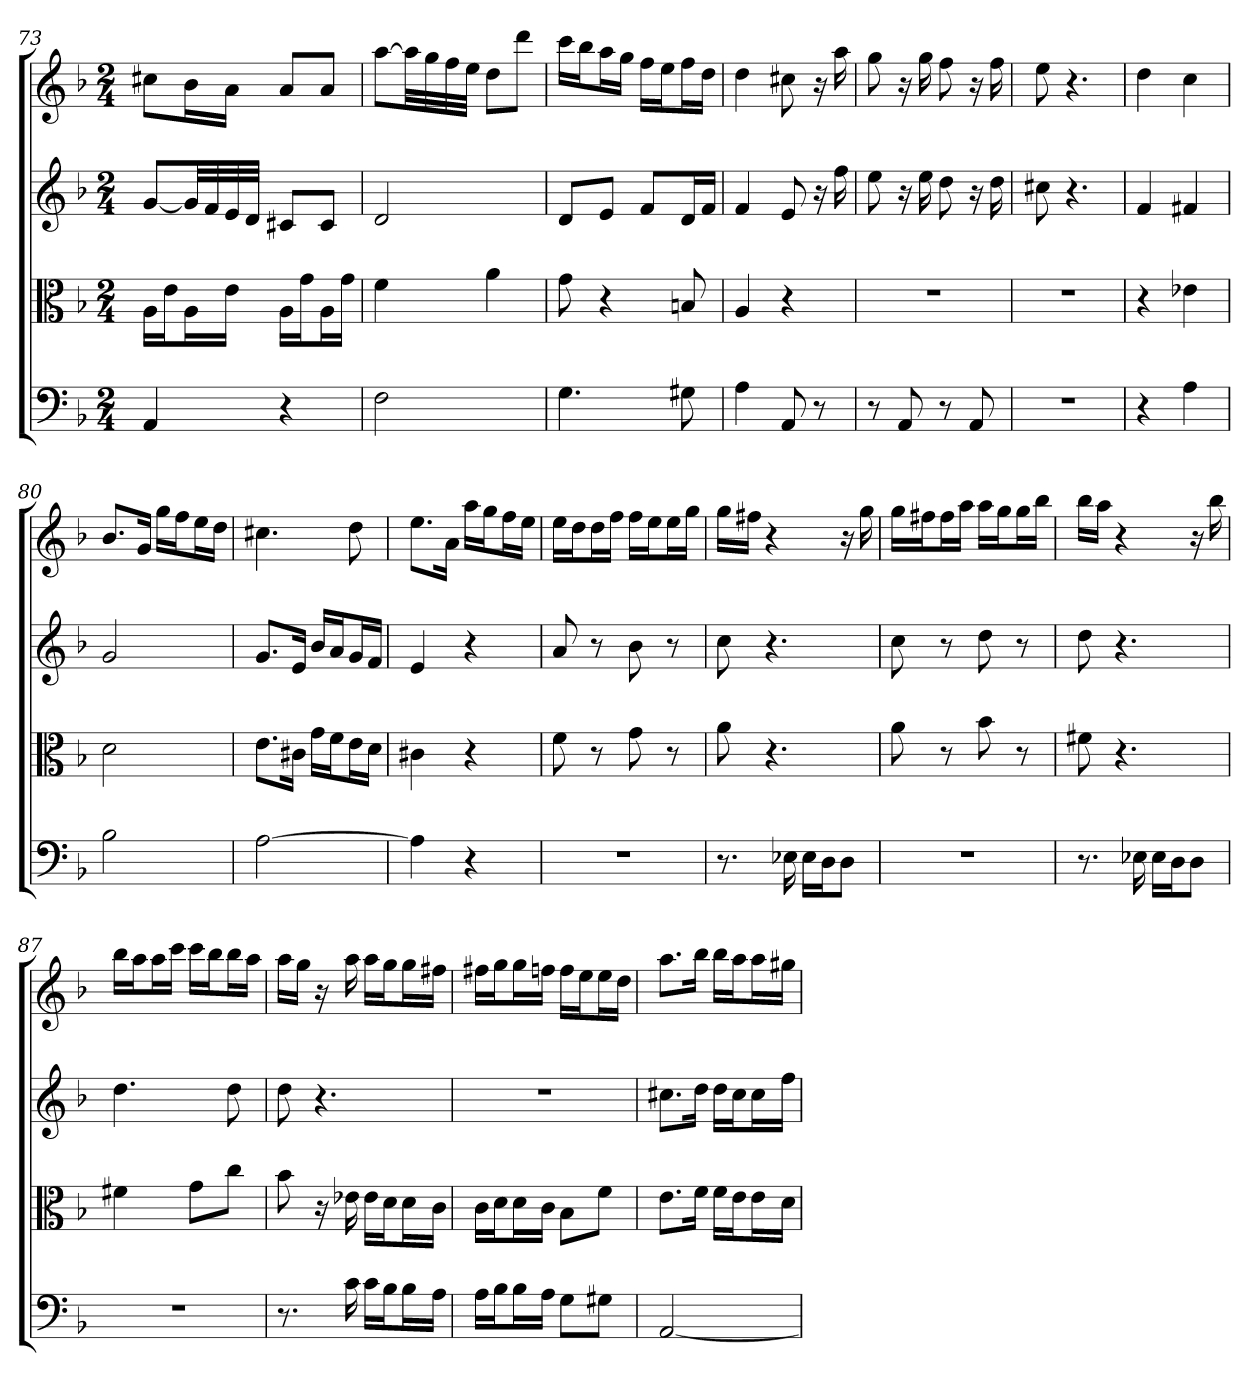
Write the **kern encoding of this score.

**kern	**kern	**kern	**kern
*part4	*part3	*part2	*part1
*staff4	*staff3	*staff2	*staff1
*clefF4	*clefC3	*	*
*k[b-]	*k[b-]	*k[b-]	*k[b-]
*d:	*d:	*d:	*d:
*M2/4	*M2/4	*M2/4	*M2/4
=73	=73	=73	=73
4AA	16A\LL	[8gL	8cc#XL
.	16e\J	.	.
.	16A\L	32gLL]	16b-L
.	.	32f	.
.	16e\JJ	32e	16aJJ
.	.	32dJJJ	.
4r	16A\LL	8c#XL	8aL
.	16g\J	.	.
.	16A\L	8c#J	8aJ
.	16g\JJ	.	.
=74	=74	=74	=74
2F	4f	2d	[8aaL
.	.	.	32aaLL]
.	.	.	32gg
.	.	.	32ff
.	.	.	32eeJJJ
.	4a	.	8ddL
.	.	.	8dddJ
=75	=75	=75	=75
4.G	8g	8dL	16cccLL
.	.	.	16bb-J
.	4r	8eJ	16aaL
.	.	.	16ggJJ
.	.	8fL	16ffLL
.	.	.	16eeJ
8G#X	8Bn	16dL	16ffL
.	.	16fJJ	16ddJJ
=76	=76	=76	=76
4A	4A	4f	4dd
8AA	4r	8e	8cc#X
8r	.	16r	16r
.	.	16ff	16aa
=77	=77	=77	=77
8r	2r	8ee	8gg
8AA	.	16r	16r
.	.	16ee	16gg
8r	.	8dd	8ff
8AA	.	16r	16r
.	.	16dd	16ff
=78	=78	=78	=78
2r	2r	8cc#X	8ee
.	.	4.r	4.r
=79	=79	=79	=79
4r	4r	4f	4dd
4A	4e-X	4f#X	4cc
=80	=80	=80	=80
2B-	2d	2g	8.b-L
.	.	.	16gJk
.	.	.	16ggLL
.	.	.	16ffJ
.	.	.	16eeL
.	.	.	16ddJJ
=81	=81	=81	=81
[2A	8.e\L	8.gL	4.cc#X
.	16c#X\Jk	16eJk	.
.	16g\LL	16b-LL	.
.	16f\J	16aJ	.
.	16e\L	16gL	8dd
.	16d\JJ	16fJJ	.
=82	=82	=82	=82
4A]	4c#X	4e	8.eeL
.	.	.	16aJk
4r	4r	4r	16aaLL
.	.	.	16ggJ
.	.	.	16ffL
.	.	.	16eeJJ
=83	=83	=83	=83
2r	8f	8a	16eeLL
.	.	.	16ddJ
.	8r	8r	16ddL
.	.	.	16ffJJ
.	8g	8b-	16ffLL
.	.	.	16eeJ
.	8r	8r	16eeL
.	.	.	16ggJJ
=84	=84	=84	=84
8.r	8a	8cc	16ggLL
.	.	.	16ff#XJJ
.	4.r	4.r	4r
16E-X	.	.	.
16E-\LL	.	.	.
16D\J	.	.	.
8D\J	.	.	16r
.	.	.	16gg
=85	=85	=85	=85
2r	8a	8cc	16ggLL
.	.	.	16ff#XJ
.	8r	8r	16ff#L
.	.	.	16aaJJ
.	8b-	8dd	16aaLL
.	.	.	16ggJ
.	8r	8r	16ggL
.	.	.	16bb-JJ
=86	=86	=86	=86
8.r	8f#X	8dd	16bb-LL
.	.	.	16aaJJ
.	4.r	4.r	4r
16E-X	.	.	.
16E-\LL	.	.	.
16D\J	.	.	.
8D\J	.	.	16r
.	.	.	16bb-
=87	=87	=87	=87
2r	4f#X	4.dd	16bb-LL
.	.	.	16aaJ
.	.	.	16aaL
.	.	.	16cccJJ
.	8g\L	.	16cccLL
.	.	.	16bb-J
.	8cc\J	8dd	16bb-L
.	.	.	16aaJJ
=88	=88	=88	=88
8.r	8b-	8dd	16aaLL
.	.	.	16ggJJ
.	16r	4.r	16r
16c	16e-X	.	16aa
16c\LL	16e-\LL	.	16aaLL
16B-\J	16d\J	.	16ggJ
16B-\L	16d\L	.	16ggL
16A\JJ	16c\JJ	.	16ff#XJJ
=89	=89	=89	=89
16A\LL	16c\LL	2r	16ff#XLL
16B-\J	16d\J	.	16ggJ
16B-\L	16d\L	.	16ggL
16A\JJ	16c\JJ	.	16ffnJJ
8G\L	8B-\L	.	16ffLL
.	.	.	16eeJ
8G#X\J	8f\J	.	16eeL
.	.	.	16ddJJ
=90	=90	=90	=90
[2AA	8.e\L	8.cc#XL	8.aaL
.	16f\Jk	16ddJk	16bb-Jk
.	16f\LL	16ddLL	16bb-LL
.	16e\J	16cc#J	16aaJ
.	16e\L	16cc#L	16aaL
.	16d\JJ	16ffJJ	16gg#XJJ
=	=	=	=
*-	*-	*-	*-
